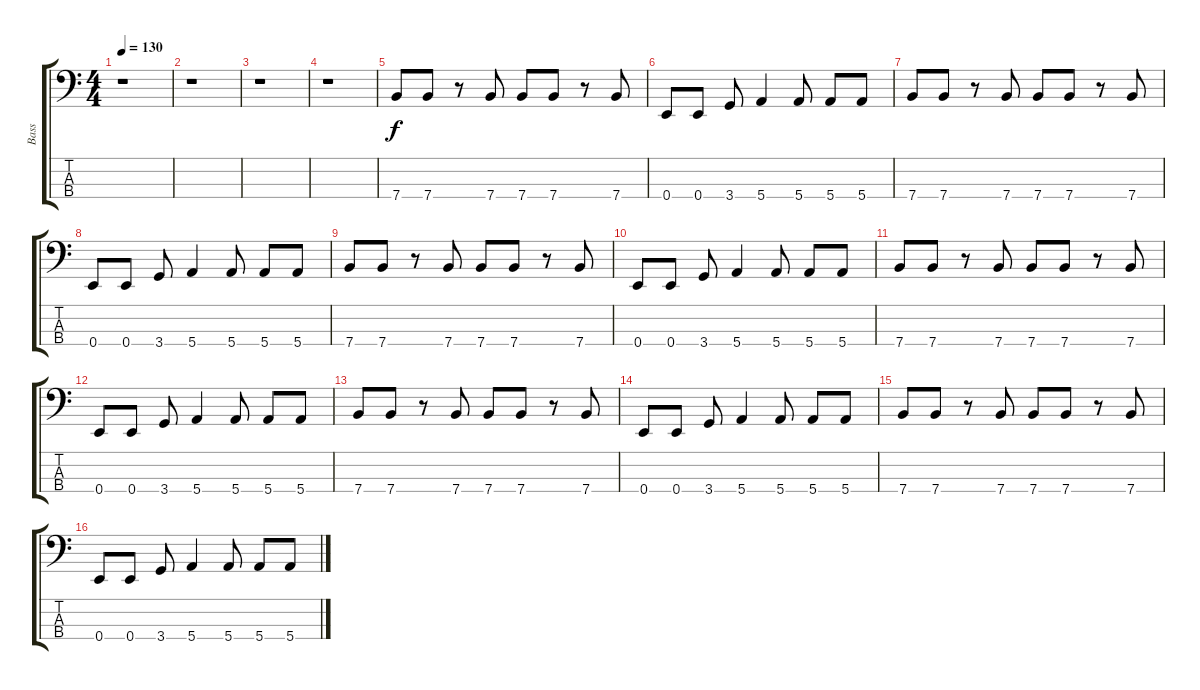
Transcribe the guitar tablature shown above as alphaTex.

\track ("Bass" "Bass") {instrument electricbassfinger}
\staff {score tabs}
\tuning (G2 D2 A1 E1) {hide}
\ts (4 4)
\tempo 130
\clef f4
\ks c
r.1{dy f instrument electricbassfinger} |
r.1 |
r.1 |
r.1 |
7.4.8 7.4.8 r.8 7.4.8 7.4.8 7.4.8 r.8 7.4.8 |
0.4.8 0.4.8 3.4.8 5.4.4 5.4.8 5.4.8 5.4.8 |
7.4.8 7.4.8 r.8 7.4.8 7.4.8 7.4.8 r.8 7.4.8 |
0.4.8 0.4.8 3.4.8 5.4.4 5.4.8 5.4.8 5.4.8 |
7.4.8 7.4.8 r.8 7.4.8 7.4.8 7.4.8 r.8 7.4.8 |
0.4.8 0.4.8 3.4.8 5.4.4 5.4.8 5.4.8 5.4.8 |
7.4.8 7.4.8 r.8 7.4.8 7.4.8 7.4.8 r.8 7.4.8 |
0.4.8 0.4.8 3.4.8 5.4.4 5.4.8 5.4.8 5.4.8 |
7.4.8 7.4.8 r.8 7.4.8 7.4.8 7.4.8 r.8 7.4.8 |
0.4.8 0.4.8 3.4.8 5.4.4 5.4.8 5.4.8 5.4.8 |
7.4.8 7.4.8 r.8 7.4.8 7.4.8 7.4.8 r.8 7.4.8 |
0.4.8 0.4.8 3.4.8 5.4.4 5.4.8 5.4.8 5.4.8
